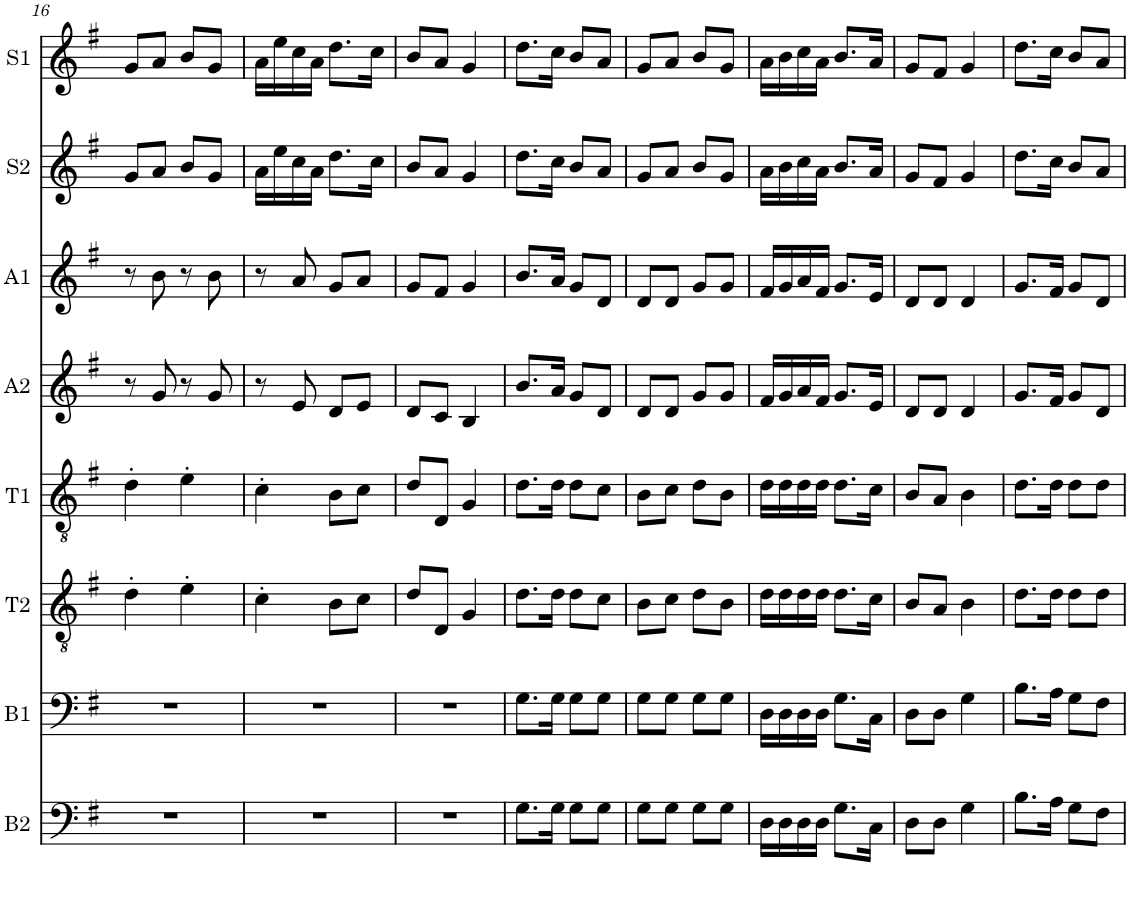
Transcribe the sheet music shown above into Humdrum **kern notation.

**kern	**kern	**kern	**kern	**kern	**kern	**kern	**kern
*part8	*part7	*part6	*part5	*part4	*part3	*part2	*part1
*staff8	*staff7	*staff6	*staff5	*staff4	*staff3	*staff2	*staff1
*I"Bass 2	*I"Bass 1	*I"Tenor 2	*I"Tenor 1	*I"Alto 2	*I"Alto 1	*I"Sop. 2	*I"Sop. 1
*I'B2	*I'B1	*I'T2	*I'T1	*I'A2	*I'A1	*I'S2	*I'S1
!!LO:PB:g=z
*clefF4	*clefF4	*clefGv2	*clefGv2	*clefG2	*clefG2	*clefG2	*clefG2
*k[f#]	*k[f#]	*k[f#]	*k[f#]	*k[f#]	*k[f#]	*k[f#]	*k[f#]
*M2/4	*M2/4	*M2/4	*M2/4	*M2/4	*M2/4	*M2/4	*M2/4
=16	=16	=16	=16	=16	=16	=16	=16
2r	2r	4d'\	4d'\	8r	8r	8g/L	8g/L
.	.	.	.	8g/	8b\	8a/J	8a/J
.	.	4e'\	4e'\	8r	8r	8b/L	8b/L
.	.	.	.	8g/	8b\	8g/J	8g/J
=17	=17	=17	=17	=17	=17	=17	=17
2r	2r	4c'\	4c'\	8r	8r	16a\LL	16a\LL
.	.	.	.	.	.	16ee\	16ee\
.	.	.	.	8e/	8a/	16cc\	16cc\
.	.	.	.	.	.	16a\JJ	16a\JJ
.	.	8B\L	8B\L	8d/L	8g/L	8.dd\L	8.dd\L
.	.	8c\J	8c\J	8e/J	8a/J	.	.
.	.	.	.	.	.	16cc\Jk	16cc\Jk
=18	=18	=18	=18	=18	=18	=18	=18
2r	2r	8d/L	8d/L	8d/L	8g/L	8b/L	8b/L
.	.	8D/J	8D/J	8c/J	8f#/J	8a/J	8a/J
.	.	4G/	4G/	4B/	4g/	4g/	4g/
=19	=19	=19	=19	=19	=19	=19	=19
8.G\L	8.G\L	8.d\L	8.d\L	8.b/L	8.b/L	8.dd\L	8.dd\L
16G\Jk	16G\Jk	16d\Jk	16d\Jk	16a/Jk	16a/Jk	16cc\Jk	16cc\Jk
8G\L	8G\L	8d\L	8d\L	8g/L	8g/L	8b/L	8b/L
8G\J	8G\J	8c\J	8c\J	8d/J	8d/J	8a/J	8a/J
=20	=20	=20	=20	=20	=20	=20	=20
8G\L	8G\L	8B\L	8B\L	8d/L	8d/L	8g/L	8g/L
8G\J	8G\J	8c\J	8c\J	8d/J	8d/J	8a/J	8a/J
8G\L	8G\L	8d\L	8d\L	8g/L	8g/L	8b/L	8b/L
8G\J	8G\J	8B\J	8B\J	8g/J	8g/J	8g/J	8g/J
=21	=21	=21	=21	=21	=21	=21	=21
16D\LL	16D\LL	16d\LL	16d\LL	16f#/LL	16f#/LL	16a\LL	16a\LL
16D\	16D\	16d\	16d\	16g/	16g/	16b\	16b\
16D\	16D\	16d\	16d\	16a/	16a/	16cc\	16cc\
16D\JJ	16D\JJ	16d\JJ	16d\JJ	16f#/JJ	16f#/JJ	16a\JJ	16a\JJ
8.G\L	8.G\L	8.d\L	8.d\L	8.g/L	8.g/L	8.b/L	8.b/L
16C\Jk	16C\Jk	16c\Jk	16c\Jk	16e/Jk	16e/Jk	16a/Jk	16a/Jk
=22	=22	=22	=22	=22	=22	=22	=22
8D\L	8D\L	8B/L	8B/L	8d/L	8d/L	8g/L	8g/L
8D\J	8D\J	8A/J	8A/J	8d/J	8d/J	8f#/J	8f#/J
4G\	4G\	4B\	4B\	4d/	4d/	4g/	4g/
=23	=23	=23	=23	=23	=23	=23	=23
8.B\L	8.B\L	8.d\L	8.d\L	8.g/L	8.g/L	8.dd\L	8.dd\L
16A\Jk	16A\Jk	16d\Jk	16d\Jk	16f#/Jk	16f#/Jk	16cc\Jk	16cc\Jk
8G\L	8G\L	8d\L	8d\L	8g/L	8g/L	8b/L	8b/L
8F#\J	8F#\J	8d\J	8d\J	8d/J	8d/J	8a/J	8a/J
=	=	=	=	=	=	=	=
*-	*-	*-	*-	*-	*-	*-	*-
